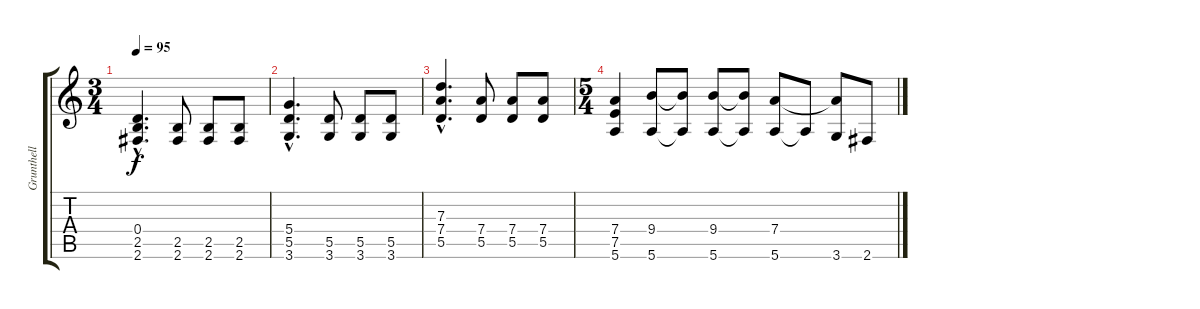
\track ("Grunthell" "Grunthell") {instrument distortionguitar}
\staff {score tabs}
\tuning (E4 B3 G3 D3 A2 E2) {hide}
\ts (3 4)
\tempo 95
\clef g2
\ks c
(0.4{hac} 2.5{hac} 2.6{hac}).4{d dy f} (2.5 2.6).8 (2.5 2.6).8 (2.5 2.6).8 |
(5.4{hac} 5.5{hac} 3.6{hac}).4{d} (5.5 3.6).8 (5.5 3.6).8 (5.5 3.6).8 |
(7.3{hac} 7.4{hac} 5.5{hac}).4{d} (7.4 5.5).8 (7.4 5.5).8 (7.4 5.5).8 |
\ts (5 4)
(7.4 7.5 5.6).4 (9.4 5.6).8 (9.4{t} 5.6{t}).8 (9.4 5.6).8 (9.4{t} 5.6{t}).8 (7.4 5.6).8 5.6{t}.8 (7.4{t} 3.6).8 2.6.8
